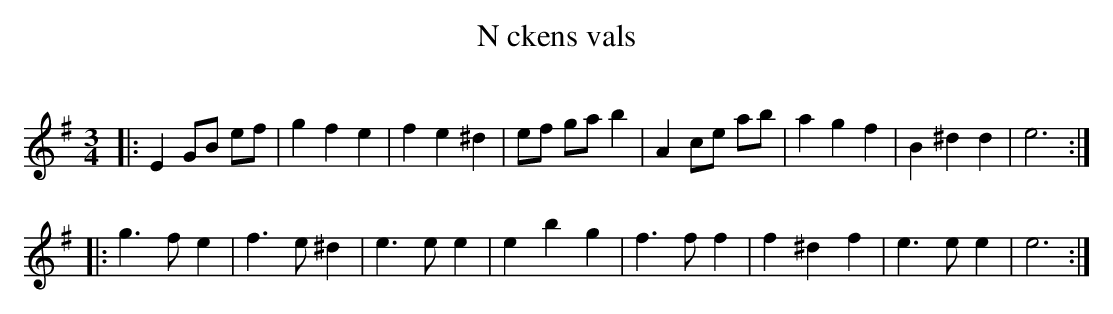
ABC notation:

X:1
T:N ckens vals
O:
M:3/4
L:1/8
K:Em
|: E2 GB ef | g2 f2 e2 | f2 e2 ^d2 | ef ga b2 | A2 ce ab | a2 g2 f2 | B2 ^d2 d2 | e6 :|:
g3 f e2 | f3 e ^d2 | e3 e e2 | e2 b2 g2 | f3 f f2 | f2 ^d2 f2 | e3 e e2 | e6 :|
